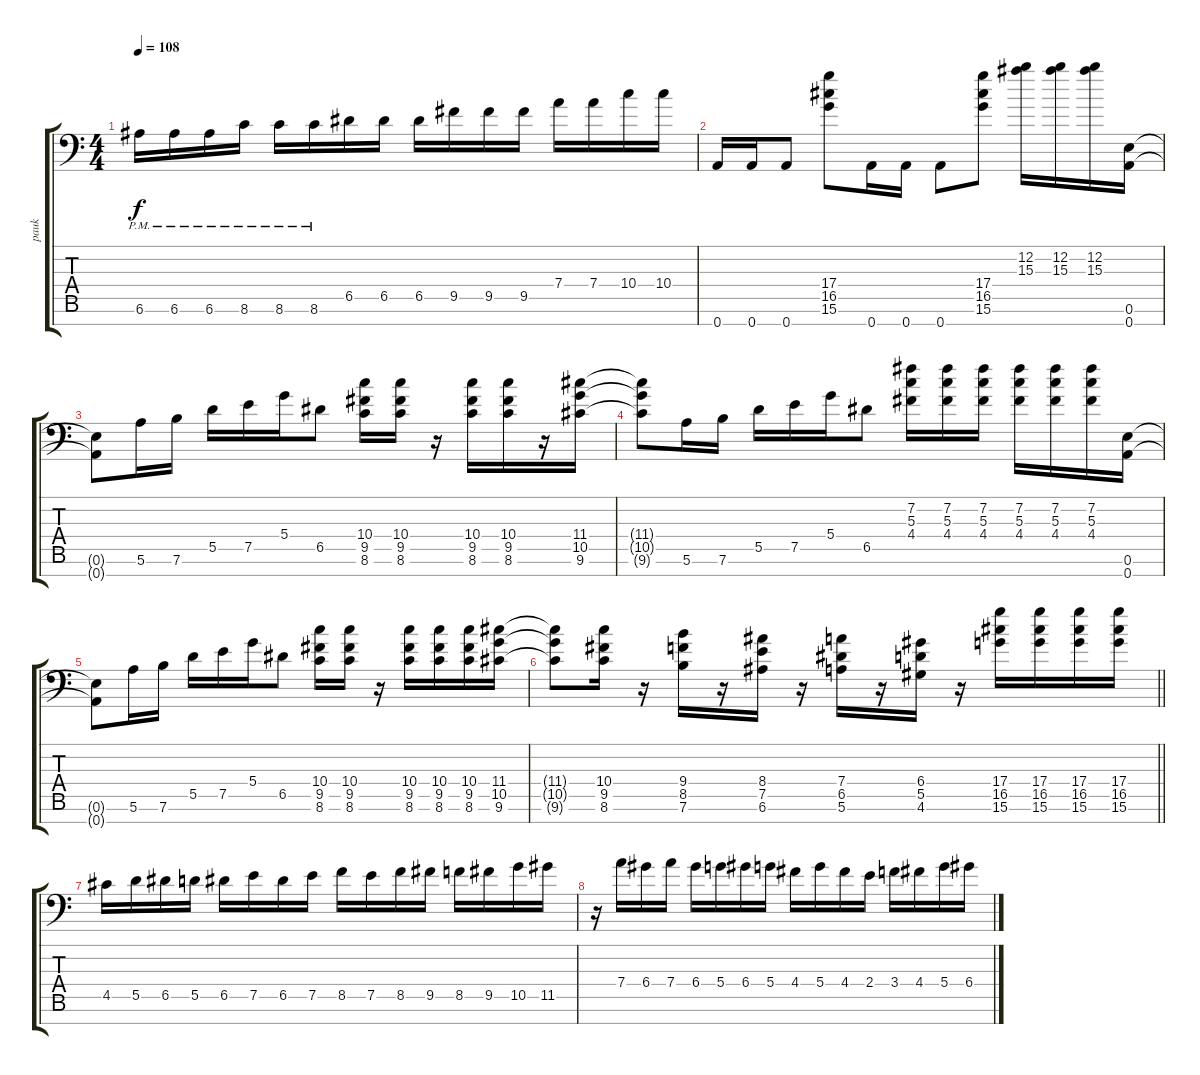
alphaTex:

\track ("pauk" "pauk") {instrument overdrivenguitar}
\staff {score tabs}
\tuning (E4 B3 G3 D3 A2 E2 A1) {hide}
\ts (4 4)
\tempo 108
\clef f4
\ks c
6.6{pm}.16{dy f} 6.6{pm}.16 6.6{pm}.16 8.6{pm}.16 8.6{pm}.16 8.6{pm}.16 6.5.16 6.5.16 6.5.16 9.5.16 9.5.16 9.5.16 7.4.16 7.4.16 10.4.16 10.4.16 |
0.7.16 0.7.16 0.7.8 (17.4 16.5 15.6).8 0.7.16 0.7.16 0.7.8 (17.4 16.5 15.6).8 (12.2 15.3).16 (12.2 15.3).16 (12.2 15.3).16 (0.6 0.7).16 |
(0.6{t} 0.7{t}).8 5.6.16 7.6.16 5.5.16 7.5.16 5.4.16 6.5.8 (10.4 9.5 8.6).16 (10.4 9.5 8.6).16 r.16 (10.4 9.5 8.6).16 (10.4 9.5 8.6).16 r.16 (11.4 10.5 9.6).16 |
(11.4{t} 10.5{t} 9.6{t}).8 5.6.16 7.6.16 5.5.16 7.5.16 5.4.16 6.5.8 (7.2 5.3 4.4).16 (7.2 5.3 4.4).16 (7.2 5.3 4.4).16 (7.2 5.3 4.4).16 (7.2 5.3 4.4).16 (7.2 5.3 4.4).16 (0.6 0.7).16 |
(0.6{t} 0.7{t}).8 5.6.16 7.6.16 5.5.16 7.5.16 5.4.16 6.5.8 (10.4 9.5 8.6).16 (10.4 9.5 8.6).16 r.16 (10.4 9.5 8.6).16 (10.4 9.5 8.6).16 (10.4 9.5 8.6).16 (11.4 10.5 9.6).16 |
\barLineRight lightlight
(11.4{t} 10.5{t} 9.6{t}).8 (10.4 9.5 8.6).16 r.16 (9.4 8.5 7.6).16 r.16 (8.4 7.5 6.6).16 r.16 (7.4 6.5 5.6).16 r.16 (6.4 5.5 4.6).16 r.16 (17.4 16.5 15.6).16 (17.4 16.5 15.6).16 (17.4 16.5 15.6).16 (17.4 16.5 15.6).16 |
4.5.16 5.5.16 6.5.16 5.5.16 6.5.16 7.5.16 6.5.16 7.5.16 8.5.16 7.5.16 8.5.16 9.5.16 8.5.16 9.5.16 10.5.16 11.5.16 |
r.16 7.4.16 6.4.16 7.4.16 6.4.16 5.4.16 6.4.16 5.4.16 4.4.16 5.4.16 4.4.16 2.4.16 3.4.16 4.4.16 5.4.16 6.4.16
